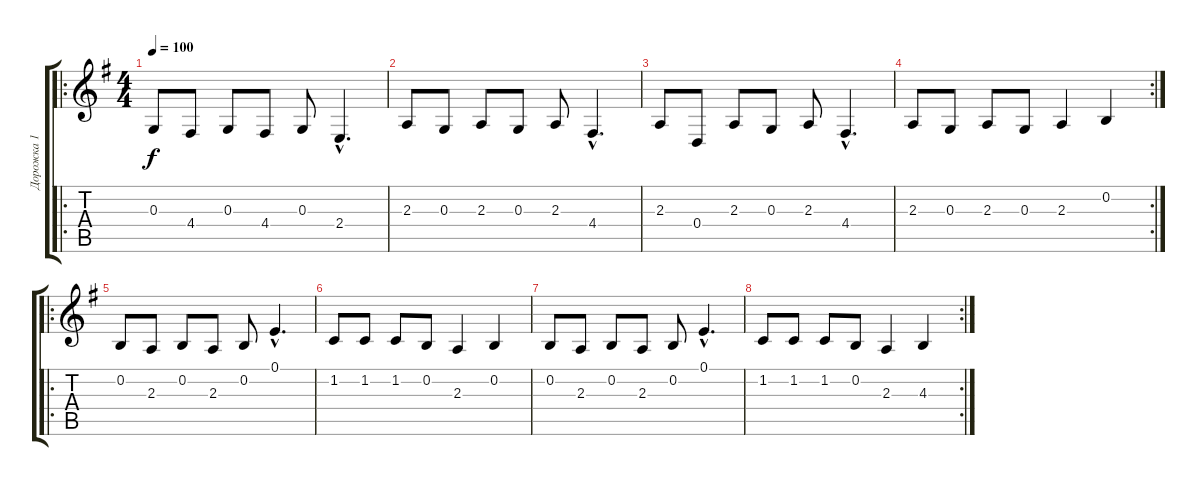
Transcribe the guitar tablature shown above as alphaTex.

\track ("Дорожка 1" "Дорожка 1") {instrument lead6voice}
\staff {score tabs}
\tuning (E4 B3 G3 D3 A2 E2) {hide}
\ro
\ts (4 4)
\tempo 100
\clef g2
\ks eminor
0.3.8{dy f instrument lead6voice} 4.4.8 0.3.8 4.4.8 0.3.8 2.4{hac}.4{d} |
2.3.8 0.3.8 2.3.8 0.3.8 2.3.8 4.4{hac}.4{d} |
2.3.8 0.4.8 2.3.8 0.3.8 2.3.8 4.4{hac}.4{d} |
\rc 2
2.3.8 0.3.8 2.3.8 0.3.8 2.3.4 0.2.4 |
\ro
0.2.8 2.3.8 0.2.8 2.3.8 0.2.8 0.1{hac}.4{d} |
1.2.8 1.2.8 1.2.8 0.2.8 2.3.4 0.2.4 |
0.2.8 2.3.8 0.2.8 2.3.8 0.2.8 0.1{hac}.4{d} |
\rc 2
1.2.8 1.2.8 1.2.8 0.2.8 2.3.4 4.3.4
